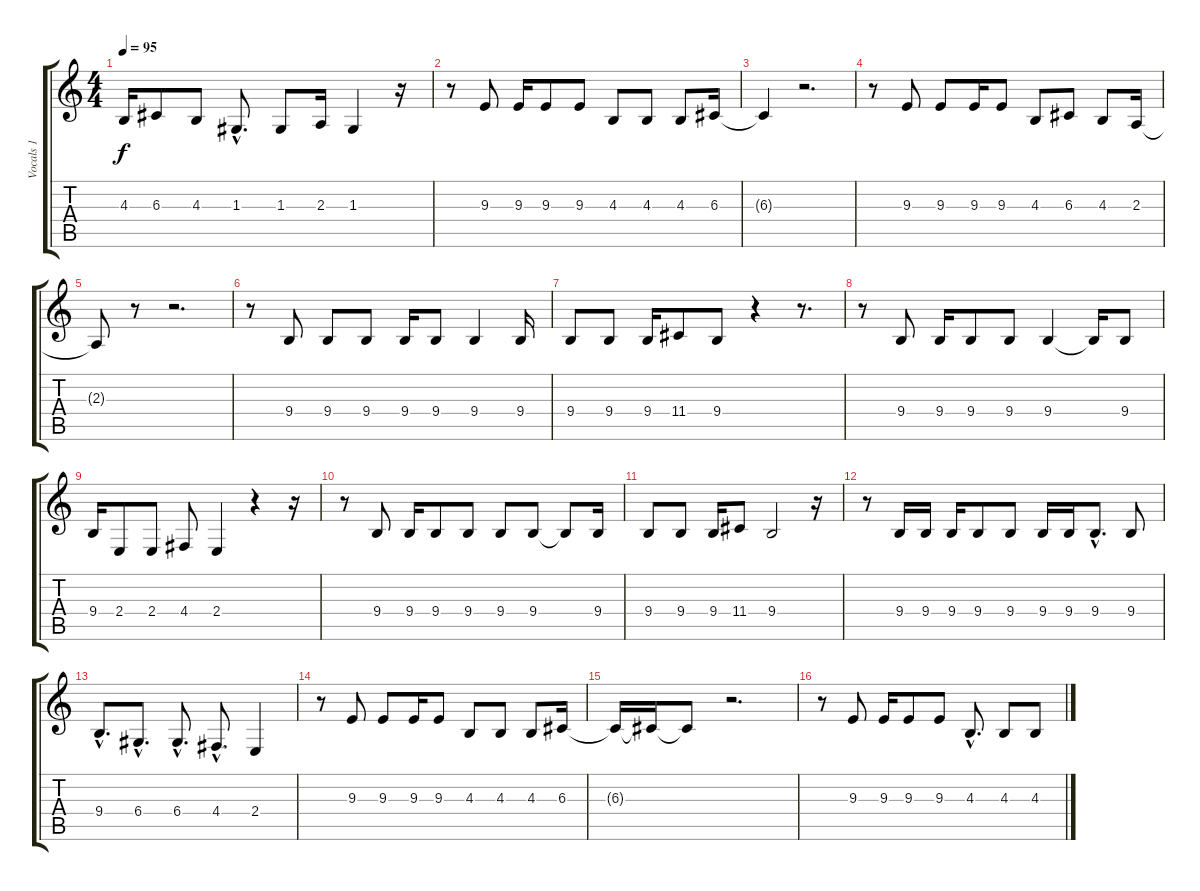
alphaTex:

\track ("Vocals 1" "Vocals 1") {instrument lead6voice}
\staff {score tabs}
\tuning (E4 B3 G3 D3 A2 E2) {hide}
\ts (4 4)
\tempo 95
\clef g2
\ks c
4.3.16{dy f} 6.3.8 4.3.8 1.3{hac}.8{d} 1.3.8 2.3.16 1.3.4 r.16 |
r.8 9.3.8 9.3.16 9.3.8 9.3.8 4.3.8 4.3.8 4.3.8 6.3.16 |
6.3{t}.4 r.2{d} |
r.8 9.3.8 9.3.8 9.3.16 9.3.8 4.3.8 6.3.8 4.3.8 2.3.16 |
2.3{t}.8 r.8 r.2{d} |
r.8 9.4.8 9.4.8 9.4.8 9.4.16 9.4.8 9.4.4 9.4.16 |
9.4.8 9.4.8 9.4.16 11.4.8 9.4.8 r.4 r.8{d} |
r.8 9.4.8 9.4.16 9.4.8 9.4.8 9.4.4 9.4{t}.16 9.4.8 |
9.4.16 2.4.8 2.4.8 4.4.8 2.4.4 r.4 r.16 |
r.8 9.4.8 9.4.16 9.4.8 9.4.8 9.4.8 9.4.8 9.4{t}.8 9.4.16 |
9.4.8 9.4.8 9.4.16 11.4.8 9.4.2 r.16 |
r.8 9.4.16 9.4.16 9.4.16 9.4.8 9.4.8 9.4.16 9.4.16 9.4{hac}.8{d} 9.4.8 |
9.4{hac}.8{d} 6.4{hac}.8{d} 6.4{hac}.8{d} 4.4{hac}.8{d} 2.4.4 |
r.8 9.3.8 9.3.8 9.3.16 9.3.8 4.3.8 4.3.8 4.3.8 6.3.16 |
6.3{t}.16 6.3{t}.16 6.3{t}.8 r.2{d} |
r.8 9.3.8 9.3.16 9.3.8 9.3.8 4.3{hac}.8{d} 4.3.8 4.3.8
